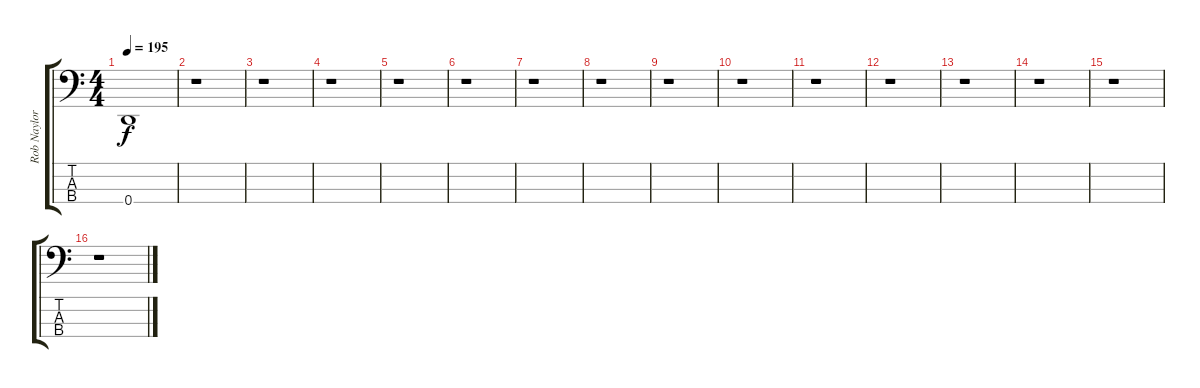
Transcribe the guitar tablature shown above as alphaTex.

\track ("Rob Naylor ( fills )" "Rob Naylor") {instrument electricbasspick}
\staff {score tabs}
\tuning (G2 D2 A1 D1) {hide}
\ts (4 4)
\tempo 195
\clef f4
\ks c
0.4.1{dy f} |
r.1 |
r.1 |
r.1 |
r.1 |
r.1 |
r.1 |
r.1 |
r.1 |
r.1 |
r.1 |
r.1 |
r.1 |
r.1 |
r.1 |
r.1
